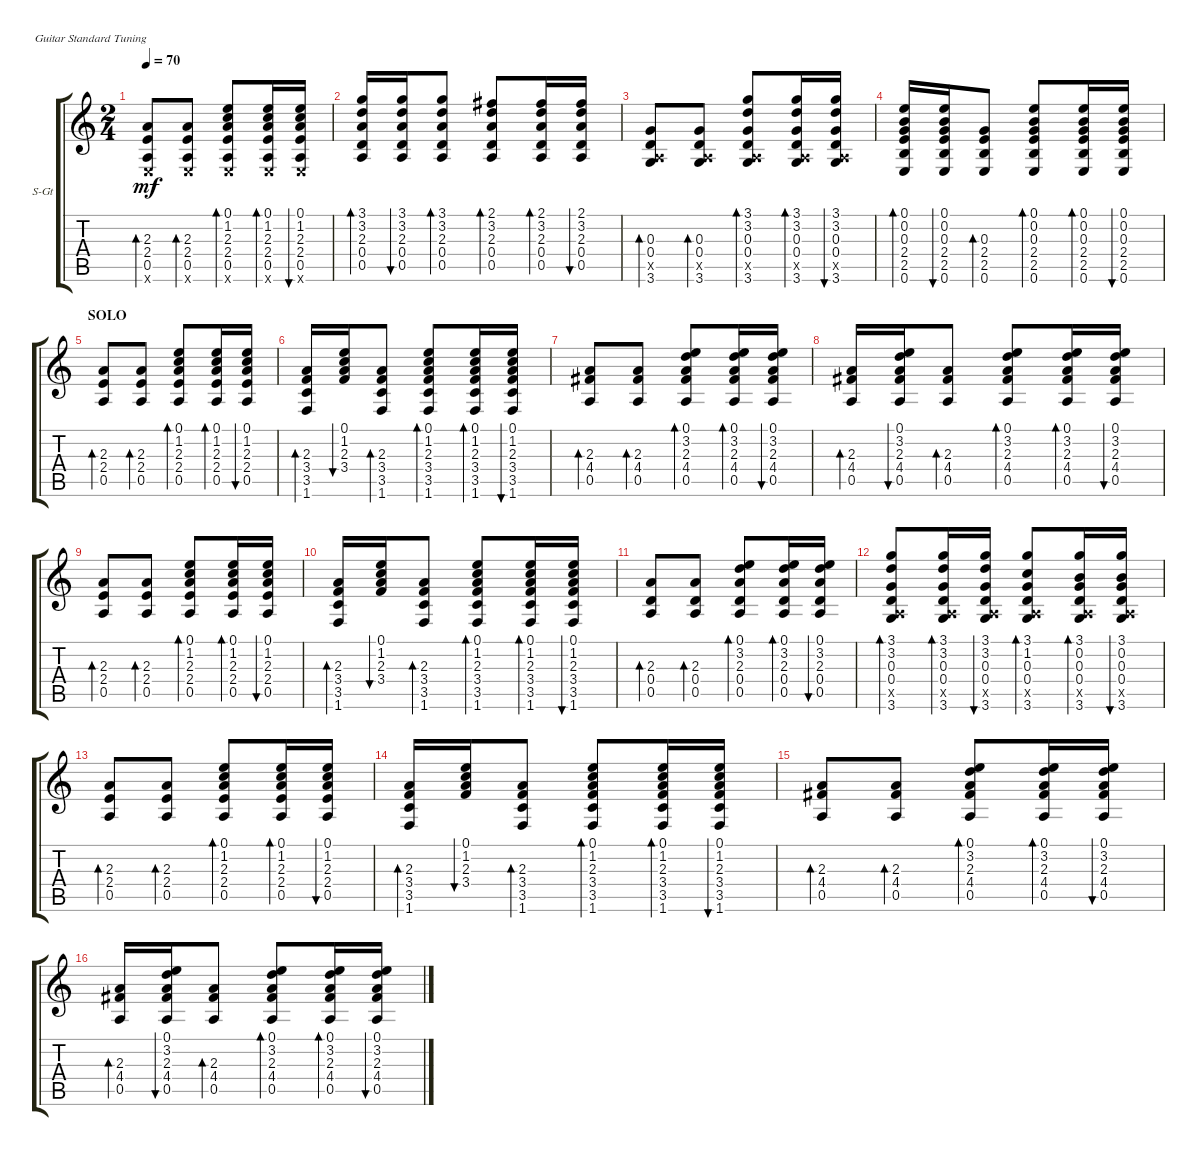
\defaultSystemsLayout 4
\bracketExtendMode groupsimilarinstruments
\firstSystemTrackNameOrientation horizontal
\otherSystemsTrackNameOrientation horizontal
\track ("Steel Guitar" "S-Gt") {instrument acousticguitarsteel}
\staff {score tabs}
\tuning (E4 B3 G3 D3 A2 E2)
\ts (2 4)
\tempo 70
\clef g2
\ks aminor
(0.5 2.4 0.6{x} 2.3).8{bd 30 dy mf} (0.5 0.6{x} 2.4 2.3).8{bd 30} (0.5 2.4 2.3 1.2 0.1 0.6{x}).8{bd 30} (0.5 2.4 2.3 1.2 0.1 0.6{x}).16{bd 30} (0.5 2.4 2.3 1.2 0.1 0.6{x}).16{bu 30} |
(0.5 0.4 2.3 3.2 3.1).16{bd 30} (0.4 2.3 3.2 3.1 0.5).16{bu 30} (0.5 0.4 2.3 3.2 3.1).8{bd 30} (0.5 0.4 2.3 3.2 2.1).8{bd 30} (0.5 0.4 2.3 3.2 2.1).16{bd 30} (0.5 0.4 2.3 3.2 2.1).16{bu 30} |
(0.5{x} 0.4 3.6 0.3).8{bd 30} (0.5{x} 3.6 0.4 0.3).8{bd 30} (0.5{x} 0.4 0.3 3.2 3.1 3.6).8{bd 30} (0.5{x} 0.4 0.3 3.2 3.1 3.6).16{bd 30} (0.5{x} 0.4 0.3 3.2 3.1 3.6).16{bu 30} |
(2.5 2.4 0.3 0.2 0.1 0.6).16{bd 30} (2.4 0.3 0.2 0.1 2.5 0.6).16{bu 30} (2.5 2.4 0.3 0.6).8{bd 30} (2.5 2.4 0.3 0.2 0.1 0.6).8{bd 30} (2.5 2.4 0.3 0.2 0.1 0.6).16{bd 30} (2.5 2.4 0.3 0.2 0.1 0.6).16{bu 30} |
\section ("" "SOLO")
(0.5 2.4 2.3).8{bd 30} (0.5 2.4 2.3).8{bd 30} (0.5 2.4 2.3 1.2 0.1).8{bd 30} (0.5 2.4 2.3 1.2 0.1).16{bd 30} (0.5 2.4 2.3 1.2 0.1).16{bu 30} |
(1.6 3.5 3.4 2.3).16{bd 30} (3.4 2.3 1.2 0.1).16{bu 30} (1.6 3.5 3.4 2.3).8{bd 30} (1.6 3.5 3.4 2.3 1.2 0.1).8{bd 30} (1.6 3.5 3.4 2.3 1.2 0.1).16{bd 30} (1.6 3.5 3.4 2.3 1.2 0.1).16{bu 30} |
(0.5 4.4 2.3).8{bd 30} (0.5 4.4 2.3).8{bd 30} (0.5 4.4 2.3 3.2 0.1).8{bd 30} (0.5 4.4 2.3 3.2 0.1).16{bd 30} (0.5 4.4 2.3 3.2 0.1).16{bu 30} |
(0.5 4.4 2.3).16{bd 30} (4.4 2.3 3.2 0.1 0.5).16{bu 30} (0.5 4.4 2.3).8{bd 30} (0.5 4.4 2.3 3.2 0.1).8{bd 30} (0.5 4.4 2.3 3.2 0.1).16{bd 30} (0.5 4.4 2.3 3.2 0.1).16{bu 30} |
(0.5 2.4 2.3).8{bd 30} (0.5 2.4 2.3).8{bd 30} (0.5 2.4 2.3 1.2 0.1).8{bd 30} (0.5 2.4 2.3 1.2 0.1).16{bd 30} (0.5 2.4 2.3 1.2 0.1).16{bu 30} |
(1.6 3.5 3.4 2.3).16{bd 30} (3.4 2.3 1.2 0.1).16{bu 30} (1.6 3.5 3.4 2.3).8{bd 30} (1.6 3.5 3.4 2.3 1.2 0.1).8{bd 30} (1.6 3.5 3.4 2.3 1.2 0.1).16{bd 30} (1.6 3.5 3.4 2.3 1.2 0.1).16{bu 30} |
(0.5 0.4 2.3).8{bd 30} (0.5 0.4 2.3).8{bd 30} (0.5 0.4 2.3 3.2 0.1).8{bd 30} (0.5 0.4 2.3 3.2 0.1).16{bd 30} (0.5 0.4 2.3 3.2 0.1).16{bu 30} |
(0.5{x} 0.4 0.3 3.6 3.2 3.1).8{bd 30} (0.5{x} 0.4 0.3 3.2 3.1 3.6).16{bd 30} (0.5{x} 0.4 0.3 3.2 3.1 3.6).16{bu 30} (0.5{x} 0.4 0.3 1.2 3.1 3.6).8{bd 30} (0.5{x} 0.4 0.3 0.2 3.1 3.6).16{bd 30} (0.5{x} 0.4 0.3 0.2 3.1 3.6).16{bu 30} |
(0.5 2.4 2.3).8{bd 30} (0.5 2.4 2.3).8{bd 30} (0.5 2.4 2.3 1.2 0.1).8{bd 30} (0.5 2.4 2.3 1.2 0.1).16{bd 30} (0.5 2.4 2.3 1.2 0.1).16{bu 30} |
(1.6 3.5 3.4 2.3).16{bd 30} (3.4 2.3 1.2 0.1).16{bu 30} (1.6 3.5 3.4 2.3).8{bd 30} (1.6 3.5 3.4 2.3 1.2 0.1).8{bd 30} (1.6 3.5 3.4 2.3 1.2 0.1).16{bd 30} (1.6 3.5 3.4 2.3 1.2 0.1).16{bu 30} |
(0.5 4.4 2.3).8{bd 30} (0.5 4.4 2.3).8{bd 30} (0.5 4.4 2.3 3.2 0.1).8{bd 30} (0.5 4.4 2.3 3.2 0.1).16{bd 30} (0.5 4.4 2.3 3.2 0.1).16{bu 30} |
(0.5 4.4 2.3).16{bd 30} (4.4 2.3 3.2 0.1 0.5).16{bu 30} (0.5 4.4 2.3).8{bd 30} (0.5 4.4 2.3 3.2 0.1).8{bd 30} (0.5 4.4 2.3 3.2 0.1).16{bd 30} (0.5 4.4 2.3 3.2 0.1).16{bu 30}
